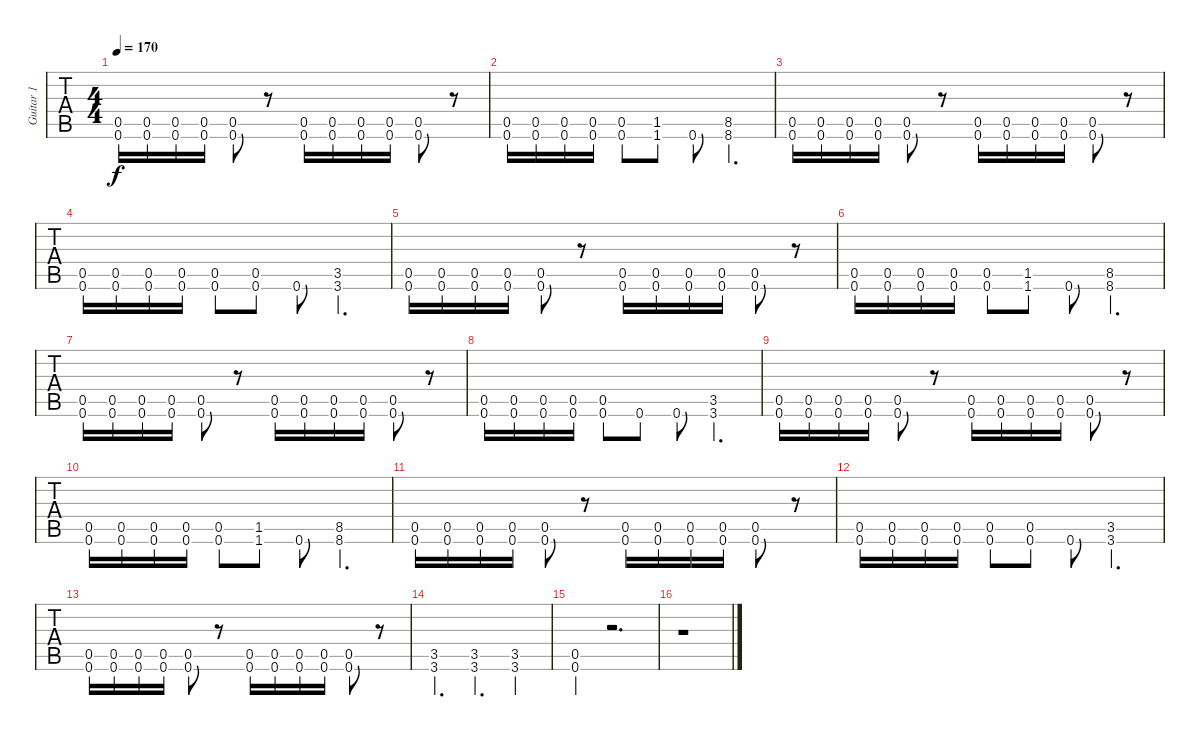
\track ("Guitar 1" "Guitar 1") {instrument distortionguitar}
\staff {tabs}
\tuning (D4 A3 F3 C3 G2 C2) {hide}
\ts (4 4)
\tempo 170
\clef g2
\ks c
(0.5 0.6).16{dy f} (0.5 0.6).16 (0.5 0.6).16 (0.5 0.6).16 (0.5 0.6).8 r.8 (0.5 0.6).16 (0.5 0.6).16 (0.5 0.6).16 (0.5 0.6).16 (0.5 0.6).8 r.8 |
(0.5 0.6).16 (0.5 0.6).16 (0.5 0.6).16 (0.5 0.6).16 (0.5 0.6).8 (1.5 1.6).8 0.6.8 (8.5 8.6).4{d} |
(0.5 0.6).16 (0.5 0.6).16 (0.5 0.6).16 (0.5 0.6).16 (0.5 0.6).8 r.8 (0.5 0.6).16 (0.5 0.6).16 (0.5 0.6).16 (0.5 0.6).16 (0.5 0.6).8 r.8 |
(0.5 0.6).16 (0.5 0.6).16 (0.5 0.6).16 (0.5 0.6).16 (0.5 0.6).8 (0.5 0.6).8 0.6.8 (3.5 3.6).4{d} |
(0.5 0.6).16 (0.5 0.6).16 (0.5 0.6).16 (0.5 0.6).16 (0.5 0.6).8 r.8 (0.5 0.6).16 (0.5 0.6).16 (0.5 0.6).16 (0.5 0.6).16 (0.5 0.6).8 r.8 |
(0.5 0.6).16 (0.5 0.6).16 (0.5 0.6).16 (0.5 0.6).16 (0.5 0.6).8 (1.5 1.6).8 0.6.8 (8.5 8.6).4{d} |
(0.5 0.6).16 (0.5 0.6).16 (0.5 0.6).16 (0.5 0.6).16 (0.5 0.6).8 r.8 (0.5 0.6).16 (0.5 0.6).16 (0.5 0.6).16 (0.5 0.6).16 (0.5 0.6).8 r.8 |
(0.5 0.6).16 (0.5 0.6).16 (0.5 0.6).16 (0.5 0.6).16 (0.5 0.6).8 0.6.8 0.6.8 (3.5 3.6).4{d} |
(0.5 0.6).16 (0.5 0.6).16 (0.5 0.6).16 (0.5 0.6).16 (0.5 0.6).8 r.8 (0.5 0.6).16 (0.5 0.6).16 (0.5 0.6).16 (0.5 0.6).16 (0.5 0.6).8 r.8 |
(0.5 0.6).16 (0.5 0.6).16 (0.5 0.6).16 (0.5 0.6).16 (0.5 0.6).8 (1.5 1.6).8 0.6.8 (8.5 8.6).4{d} |
(0.5 0.6).16 (0.5 0.6).16 (0.5 0.6).16 (0.5 0.6).16 (0.5 0.6).8 r.8 (0.5 0.6).16 (0.5 0.6).16 (0.5 0.6).16 (0.5 0.6).16 (0.5 0.6).8 r.8 |
(0.5 0.6).16 (0.5 0.6).16 (0.5 0.6).16 (0.5 0.6).16 (0.5 0.6).8 (0.5 0.6).8 0.6.8 (3.5 3.6).4{d} |
(0.5 0.6).16 (0.5 0.6).16 (0.5 0.6).16 (0.5 0.6).16 (0.5 0.6).8 r.8 (0.5 0.6).16 (0.5 0.6).16 (0.5 0.6).16 (0.5 0.6).16 (0.5 0.6).8 r.8 |
(3.5 3.6).4{d} (3.5 3.6).4{d} (3.5 3.6).4 |
(0.5 0.6).4 r.2{d} |
r.1
